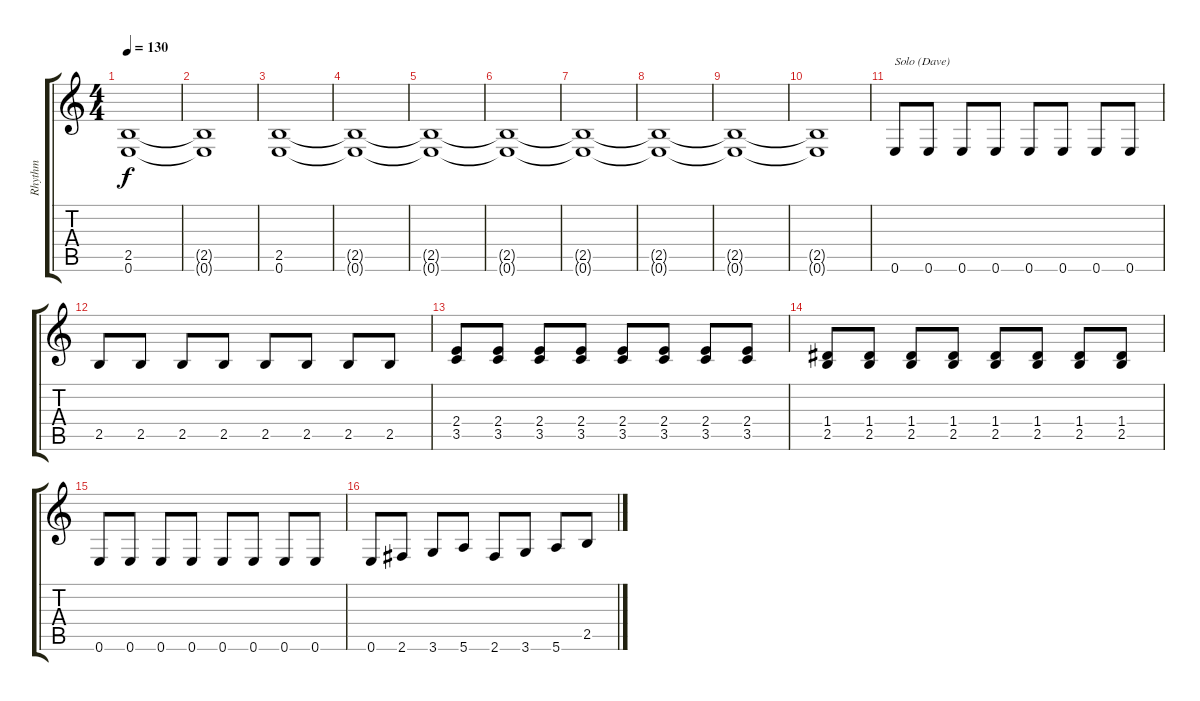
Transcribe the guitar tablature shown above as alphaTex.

\track ("Rhythm" "Rhythm") {instrument distortionguitar}
\staff {score tabs}
\tuning (E4 B3 G3 D3 A2 E2) {hide}
\ts (4 4)
\tempo 130
\clef g2
\ks c
(2.5{t} 0.6{t}).1{dy f} |
(2.5{t} 0.6{t}).1 |
(2.5 0.6).1 |
(2.5{t} 0.6{t}).1 |
(2.5{t} 0.6{t}).1 |
(2.5{t} 0.6{t}).1 |
(2.5{t} 0.6{t}).1 |
(2.5{t} 0.6{t}).1 |
(2.5{t} 0.6{t}).1 |
(2.5{t} 0.6{t}).1 |
0.6.8{txt "Solo (Dave)"} 0.6.8 0.6.8 0.6.8 0.6.8 0.6.8 0.6.8 0.6.8 |
2.5.8 2.5.8 2.5.8 2.5.8 2.5.8 2.5.8 2.5.8 2.5.8 |
(2.4 3.5).8 (2.4 3.5).8 (2.4 3.5).8 (2.4 3.5).8 (2.4 3.5).8 (2.4 3.5).8 (2.4 3.5).8 (2.4 3.5).8 |
(1.4 2.5).8 (1.4 2.5).8 (1.4 2.5).8 (1.4 2.5).8 (1.4 2.5).8 (1.4 2.5).8 (1.4 2.5).8 (1.4 2.5).8 |
0.6.8 0.6.8 0.6.8 0.6.8 0.6.8 0.6.8 0.6.8 0.6.8 |
0.6.8 2.6.8 3.6.8 5.6.8 2.6.8 3.6.8 5.6.8 2.5.8
